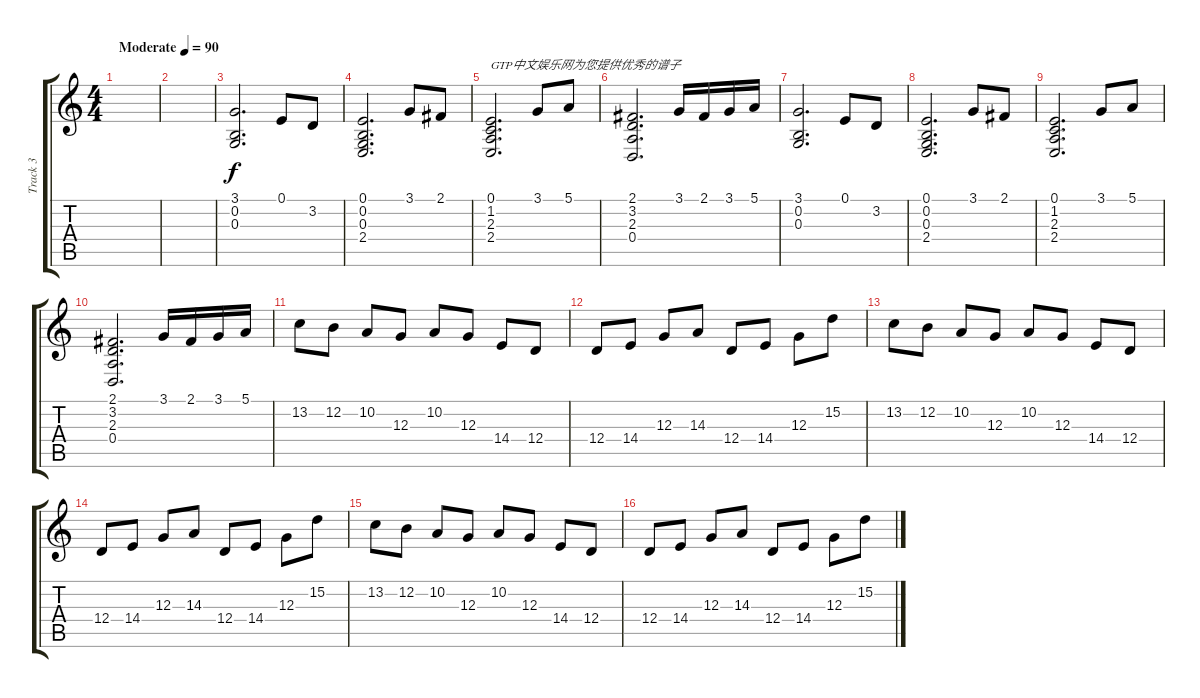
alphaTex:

\track ("Track 3" "Track 3") {instrument stringensemble1}
\staff {score tabs}
\tuning (E4 B3 G3 D3 A2 E2) {hide}
\ts (4 4)
\tempo (90 "Moderate")
\clef g2
\ks c
|
|
(3.1 0.2 0.3).2{d} 0.1.8 3.2.8 |
(0.1 0.2 0.3 2.4).2{d} 3.1.8 2.1.8 |
(0.1 1.2 2.3 2.4).2{d txt "GTP中文娱乐网为您提供优秀的谱子"} 3.1.8 5.1.8 |
(2.1 3.2 2.3 0.4).2{d} 3.1.16 2.1.16 3.1.16 5.1.16 |
(3.1 0.2 0.3).2{d} 0.1.8 3.2.8 |
(0.1 0.2 0.3 2.4).2{d} 3.1.8 2.1.8 |
(0.1 1.2 2.3 2.4).2{d} 3.1.8 5.1.8 |
(2.1 3.2 2.3 0.4).2{d} 3.1.16 2.1.16 3.1.16 5.1.16 |
13.2.8 12.2.8 10.2.8 12.3.8 10.2.8 12.3.8 14.4.8 12.4.8 |
12.4.8 14.4.8 12.3.8 14.3.8 12.4.8 14.4.8 12.3.8 15.2.8 |
13.2.8 12.2.8 10.2.8 12.3.8 10.2.8 12.3.8 14.4.8 12.4.8 |
12.4.8 14.4.8 12.3.8 14.3.8 12.4.8 14.4.8 12.3.8 15.2.8 |
13.2.8 12.2.8 10.2.8 12.3.8 10.2.8 12.3.8 14.4.8 12.4.8 |
12.4.8 14.4.8 12.3.8 14.3.8 12.4.8 14.4.8 12.3.8 15.2.8
